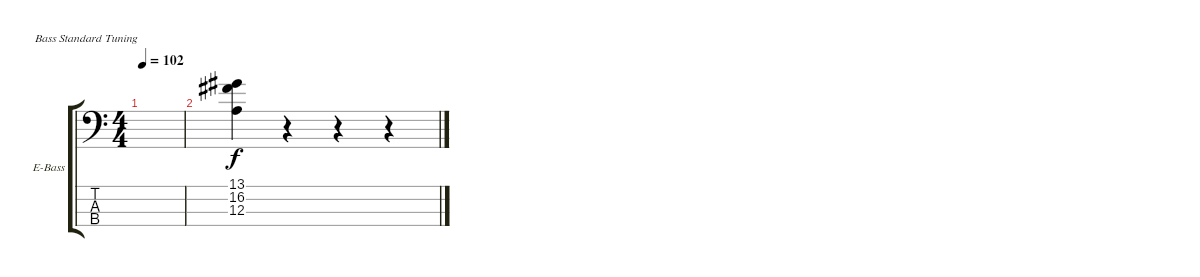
\defaultSystemsLayout 4
\bracketExtendMode groupsimilarinstruments
\firstSystemTrackNameOrientation horizontal
\otherSystemsTrackNameOrientation horizontal
\track ("Electric Bass" "E-Bass") {instrument electricbassfinger}
\staff {score tabs}
\tuning (G2 D2 A1 E1)
\ts (4 4)
\tempo 102
\clef f4
\ks aminor
|
(13.1 16.2 12.3).4 r.4 r.4 r.4
